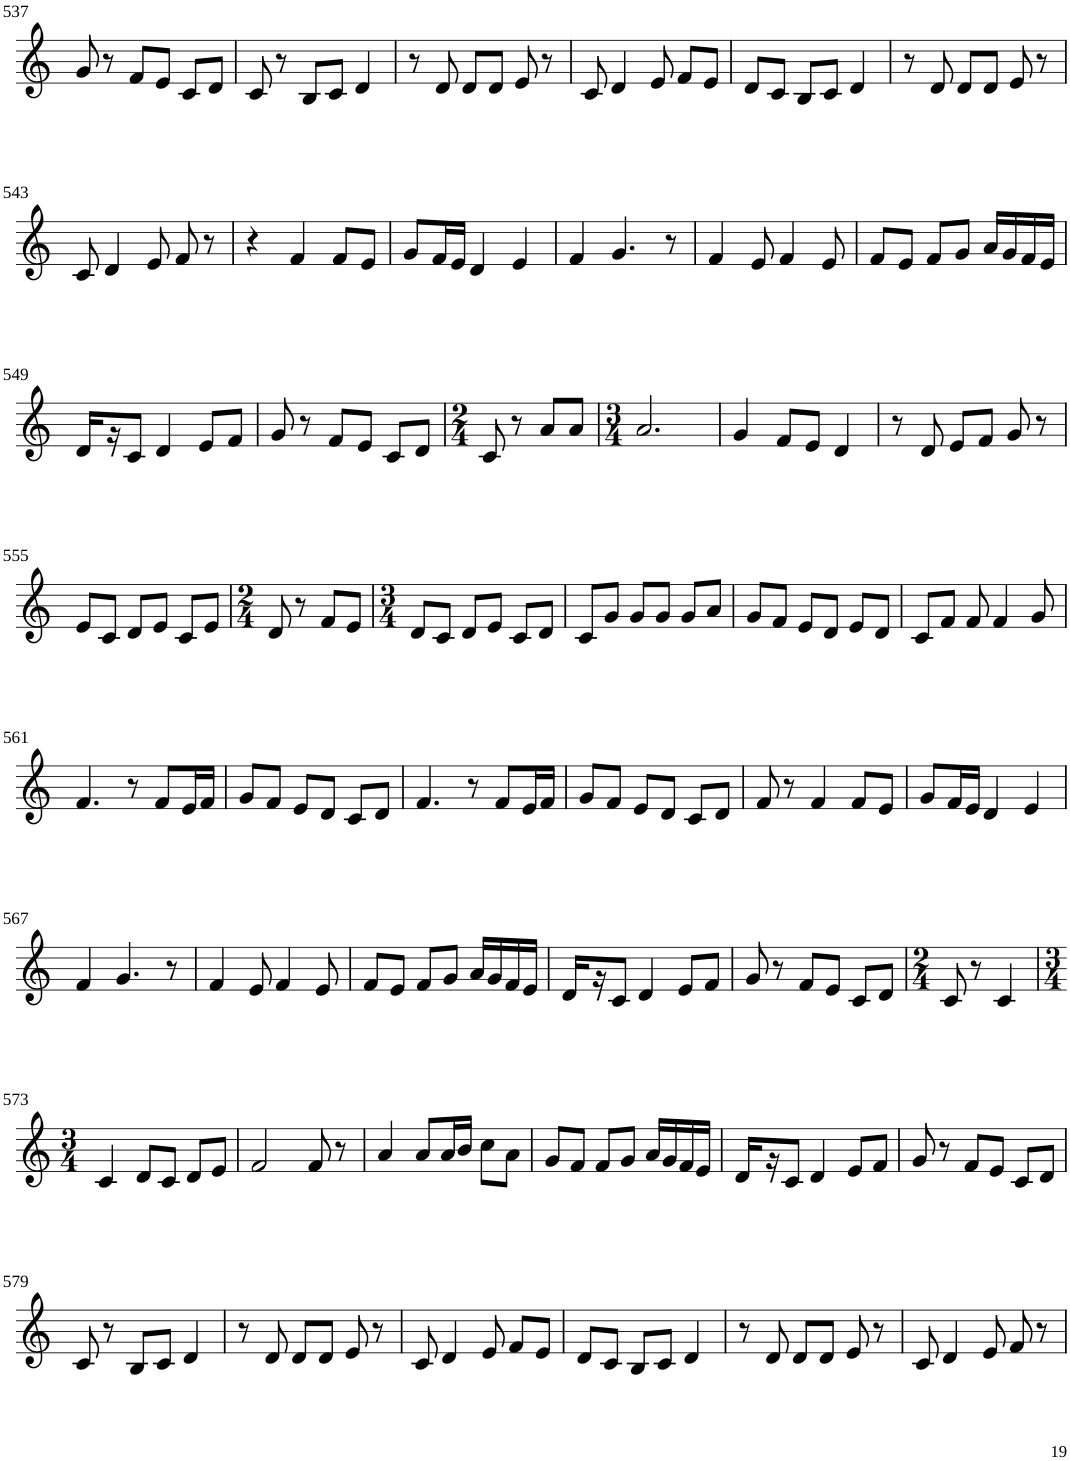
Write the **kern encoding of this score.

**kern
*part1
*staff1
*I"Violin
!!LO:PB:g=z
*clefG2
*k[]
*M3/4
=537
8g/
8r
8f/L
8e/J
8c/L
8d/J
=538
8c/
8r
8B/L
8c/J
4d/
=539
8r
8d/
8d/L
8d/J
8e/
8r
=540
8c/
4d/
8e/
8f/L
8e/J
=541
8d/L
8c/J
8B/L
8c/J
4d/
=542
8r
8d/
8d/L
8d/J
8e/
8r
!!LO:LB:g=z
=543
8c/
4d/
8e/
8f/
8r
=544
4r
4f/
8f/L
8e/J
=545
8g/L
16f/L
16e/JJ
4d/
4e/
=546
4f/
4.g/
8r
=547
4f/
8e/
4f/
8e/
=548
8f/L
8e/J
8f/L
8g/J
16a/LL
16g/
16f/
16e/JJ
!!LO:LB:g=z
=549
16d/LL
16r
8c/J
4d/
8e/L
8f/J
=550
8g/
8r
8f/L
8e/J
8c/L
8d/J
=551
*M2/4
8c/
8r
8a/L
8a/J
=552
*M3/4
2.a/
=553
4g/
8f/L
8e/J
4d/
=554
8r
8d/
8e/L
8f/J
8g/
8r
!!LO:LB:g=z
=555
8e/L
8c/J
8d/L
8e/J
8c/L
8e/J
=556
*M2/4
8d/
8r
8f/L
8e/J
=557
*M3/4
8d/L
8c/J
8d/L
8e/J
8c/L
8d/J
=558
8c/L
8g/J
8g/L
8g/J
8g/L
8a/J
=559
8g/L
8f/J
8e/L
8d/J
8e/L
8d/J
=560
8c/L
8f/J
8f/
4f/
8g/
!!LO:LB:g=z
=561
4.f/
8r
8f/L
16e/L
16f/JJ
=562
8g/L
8f/J
8e/L
8d/J
8c/L
8d/J
=563
4.f/
8r
8f/L
16e/L
16f/JJ
=564
8g/L
8f/J
8e/L
8d/J
8c/L
8d/J
=565
8f/
8r
4f/
8f/L
8e/J
=566
8g/L
16f/L
16e/JJ
4d/
4e/
!!LO:LB:g=z
=567
4f/
4.g/
8r
=568
4f/
8e/
4f/
8e/
=569
8f/L
8e/J
8f/L
8g/J
16a/LL
16g/
16f/
16e/JJ
=570
16d/LL
16r
8c/J
4d/
8e/L
8f/J
=571
8g/
8r
8f/L
8e/J
8c/L
8d/J
=572
*M2/4
8c/
8r
4c/
!!LO:LB:g=z
=573
*M3/4
4c/
8d/L
8c/J
8d/L
8e/J
=574
2f/
8f/
8r
=575
4a/
8a/L
16a/L
16b/JJ
8cc\L
8a\J
=576
8g/L
8f/J
8f/L
8g/J
16a/LL
16g/
16f/
16e/JJ
=577
16d/LL
16r
8c/J
4d/
8e/L
8f/J
=578
8g/
8r
8f/L
8e/J
8c/L
8d/J
!!LO:LB:g=z
=579
8c/
8r
8B/L
8c/J
4d/
=580
8r
8d/
8d/L
8d/J
8e/
8r
=581
8c/
4d/
8e/
8f/L
8e/J
=582
8d/L
8c/J
8B/L
8c/J
4d/
=583
8r
8d/
8d/L
8d/J
8e/
8r
=584
8c/
4d/
8e/
8f/
8r
=
*-
